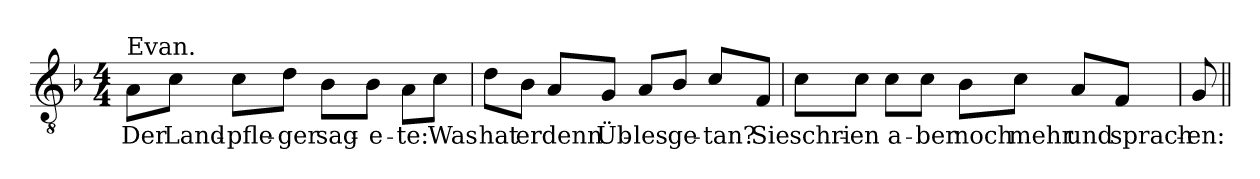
**kern	**text
*part1	*part1
*staff1	*staff1
!!LO:PB:g=z
*clefGv2	*
*k[b-]	*
*F:	*
*M4/4	*
=1	=1
!LO:TX:a:t=Evan.	!
!	!LO:LY:b:color=#000000
8Ai\L	Der
!	!LO:LY:b:color=#000000
8ci\J	Land-
!	!LO:LY:b:color=#000000
8ci\L	-pfle-
!	!LO:LY:b:color=#000000
8di\J	-ger
!	!LO:LY:b:color=#000000
8B-i\L	sag-
!	!LO:LY:b:color=#000000
8B-i\J	-e-
!	!LO:LY:b:color=#000000
8Ai\L	-te:
!	!LO:LY:b:color=#000000
8ci\J	Was
=2	=2
!	!LO:LY:b:color=#000000
8di\L	hat
!	!LO:LY:b:color=#000000
8B-i\J	er
!	!LO:LY:b:color=#000000
8Ai/L	denn
!	!LO:LY:b:color=#000000
8Gi/J	Üb-
!	!LO:LY:b:color=#000000
8Ai/L	-les
!	!LO:LY:b:color=#000000
8B-i/J	ge-
!	!LO:LY:b:color=#000000
8ci/L	-tan?
!	!LO:LY:b:color=#000000
8Fi/J	Sie
=3	=3
!	!LO:LY:b:color=#000000
8ci\L	schri-
!	!LO:LY:b:color=#000000
8ci\J	-en
!	!LO:LY:b:color=#000000
8ci\L	a-
!	!LO:LY:b:color=#000000
8ci\J	-ber
!	!LO:LY:b:color=#000000
8B-i\L	noch
!	!LO:LY:b:color=#000000
8ci\J	mehr
!	!LO:LY:b:color=#000000
8Ai/L	und
!	!LO:LY:b:color=#000000
8Fi/J	sprach-
=4	=4
!	!LO:LY:b:color=#000000
8Gi/	-en:
=||	=||
*-	*-
